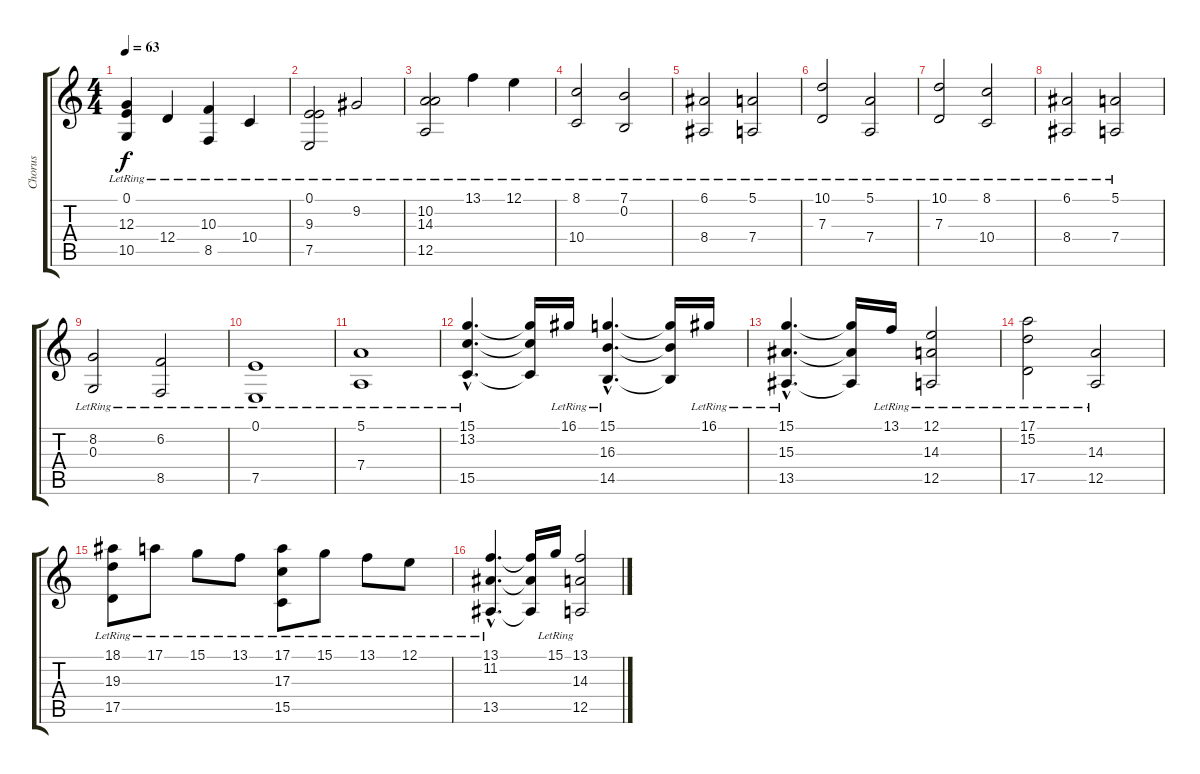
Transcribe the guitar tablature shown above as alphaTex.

\track ("Chorus" "Chorus") {instrument choiraahs}
\staff {score tabs}
\tuning (E4 B3 G3 D3 A2 E2) {hide}
\ts (4 4)
\tempo 63
\clef g2
\ks c
(0.1{lr} 12.3{lr} 10.5{lr}).4{dy f} 12.4{lr}.4 (10.3{lr} 8.5{lr}).4 10.4{lr}.4 |
(0.1{lr} 9.3{lr} 7.5{lr}).2 9.2{lr}.2 |
(10.2{lr} 14.3{lr} 12.5{lr}).2 13.1{lr}.4 12.1{lr}.4 |
(8.1{lr} 10.4{lr}).2 (7.1{lr} 0.2{lr}).2 |
(6.1{lr} 8.4{lr}).2 (5.1{lr} 7.4{lr}).2 |
(10.1{lr} 7.3{lr}).2 (5.1{lr} 7.4{lr}).2 |
(10.1{lr} 7.3{lr}).2 (8.1{lr} 10.4{lr}).2 |
(6.1{lr} 8.4{lr}).2 (5.1{lr} 7.4{lr}).2 |
(8.2{lr} 0.3{lr}).2 (6.2{lr} 8.5{lr}).2 |
(0.1{lr} 7.5{lr}).1 |
(5.1{lr} 7.4{lr}).1 |
(15.1{hac lr} 13.2{hac lr} 15.5{hac lr}).4{d} (15.1{t} 13.2{t} 15.5{t}).16 16.1{lr}.16 (15.1{hac lr} 16.3{hac lr} 14.5{hac lr}).4{d} (15.1{t} 16.3{t} 14.5{t}).16 16.1{lr}.16 |
(15.1{hac lr} 15.3{hac lr} 13.5{hac lr}).4{d} (15.1{t} 15.3{t} 13.5{t}).16 13.1{lr}.16 (12.1{lr} 14.3{lr} 12.5{lr}).2 |
(17.1{lr} 15.2{lr} 17.5{lr}).2 (14.3{lr} 12.5{lr}).2 |
(18.1{lr} 19.3{lr} 17.5{lr}).8 17.1{lr}.8 15.1{lr}.8 13.1{lr}.8 (17.1{lr} 17.3{lr} 15.5{lr}).8 15.1{lr}.8 13.1{lr}.8 12.1{lr}.8 |
(13.1{hac lr} 11.2{hac lr} 13.5{hac lr}).4{d} (13.1{t} 11.2{t} 13.5{t}).16 15.1{lr}.16 (13.1{lr} 14.3{lr} 12.5{lr}).2
